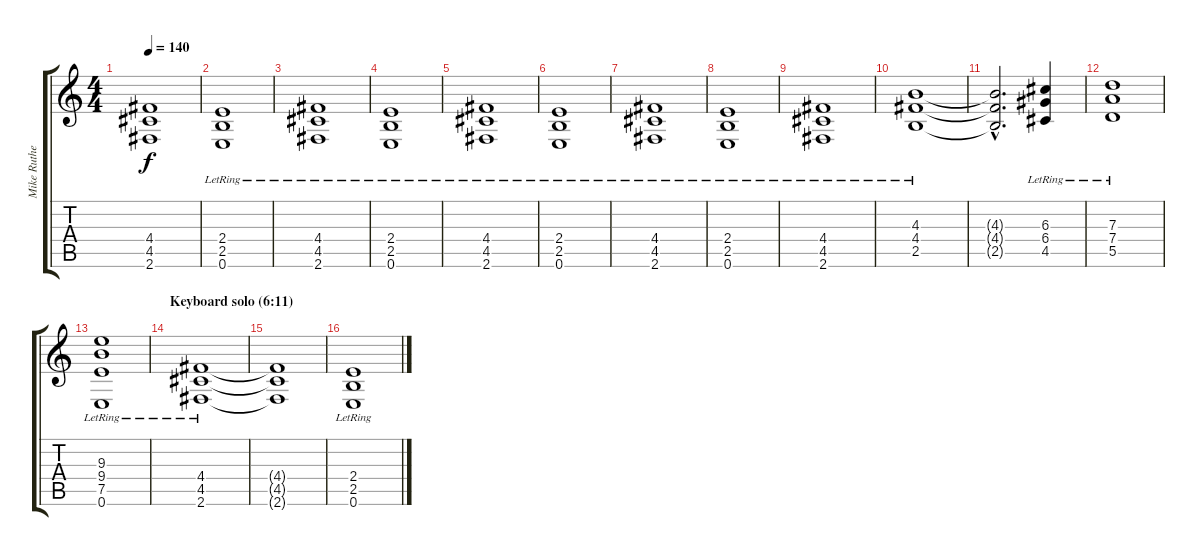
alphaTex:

\track ("Mike Rutherford (dist guitar rhythm)" "Mike Ruthe") {instrument overdrivenguitar}
\staff {score tabs}
\tuning (E4 B3 G3 D3 A2 E2) {hide}
\ts (4 4)
\tempo 140
\clef g2
\ks c
(4.4{t} 4.5{t} 2.6{t}).1{dy f} |
(2.4{lr} 2.5{lr} 0.6{lr}).1 |
(4.4{lr} 4.5{lr} 2.6{lr}).1 |
(2.4{lr} 2.5{lr} 0.6{lr}).1 |
(4.4{lr} 4.5{lr} 2.6{lr}).1 |
(2.4{lr} 2.5{lr} 0.6{lr}).1 |
(4.4{lr} 4.5{lr} 2.6{lr}).1 |
(2.4{lr} 2.5{lr} 0.6{lr}).1 |
(4.4{lr} 4.5{lr} 2.6{lr}).1 |
(4.3{lr} 4.4{lr} 2.5{lr}).1 |
(4.3{hac t} 4.4{hac t} 2.5{hac t}).2{d} (6.3{lr} 6.4{lr} 4.5{lr}).4 |
(7.3{lr} 7.4{lr} 5.5{lr}).1 |
(9.3{lr} 9.4{lr} 7.5{lr} 0.6{lr}).1 |
\section ("" "Keyboard solo (6:11)")
(4.4{lr} 4.5{lr} 2.6{lr}).1 |
(4.4{t} 4.5{t} 2.6{t}).1 |
(2.4{lr} 2.5{lr} 0.6{lr}).1
